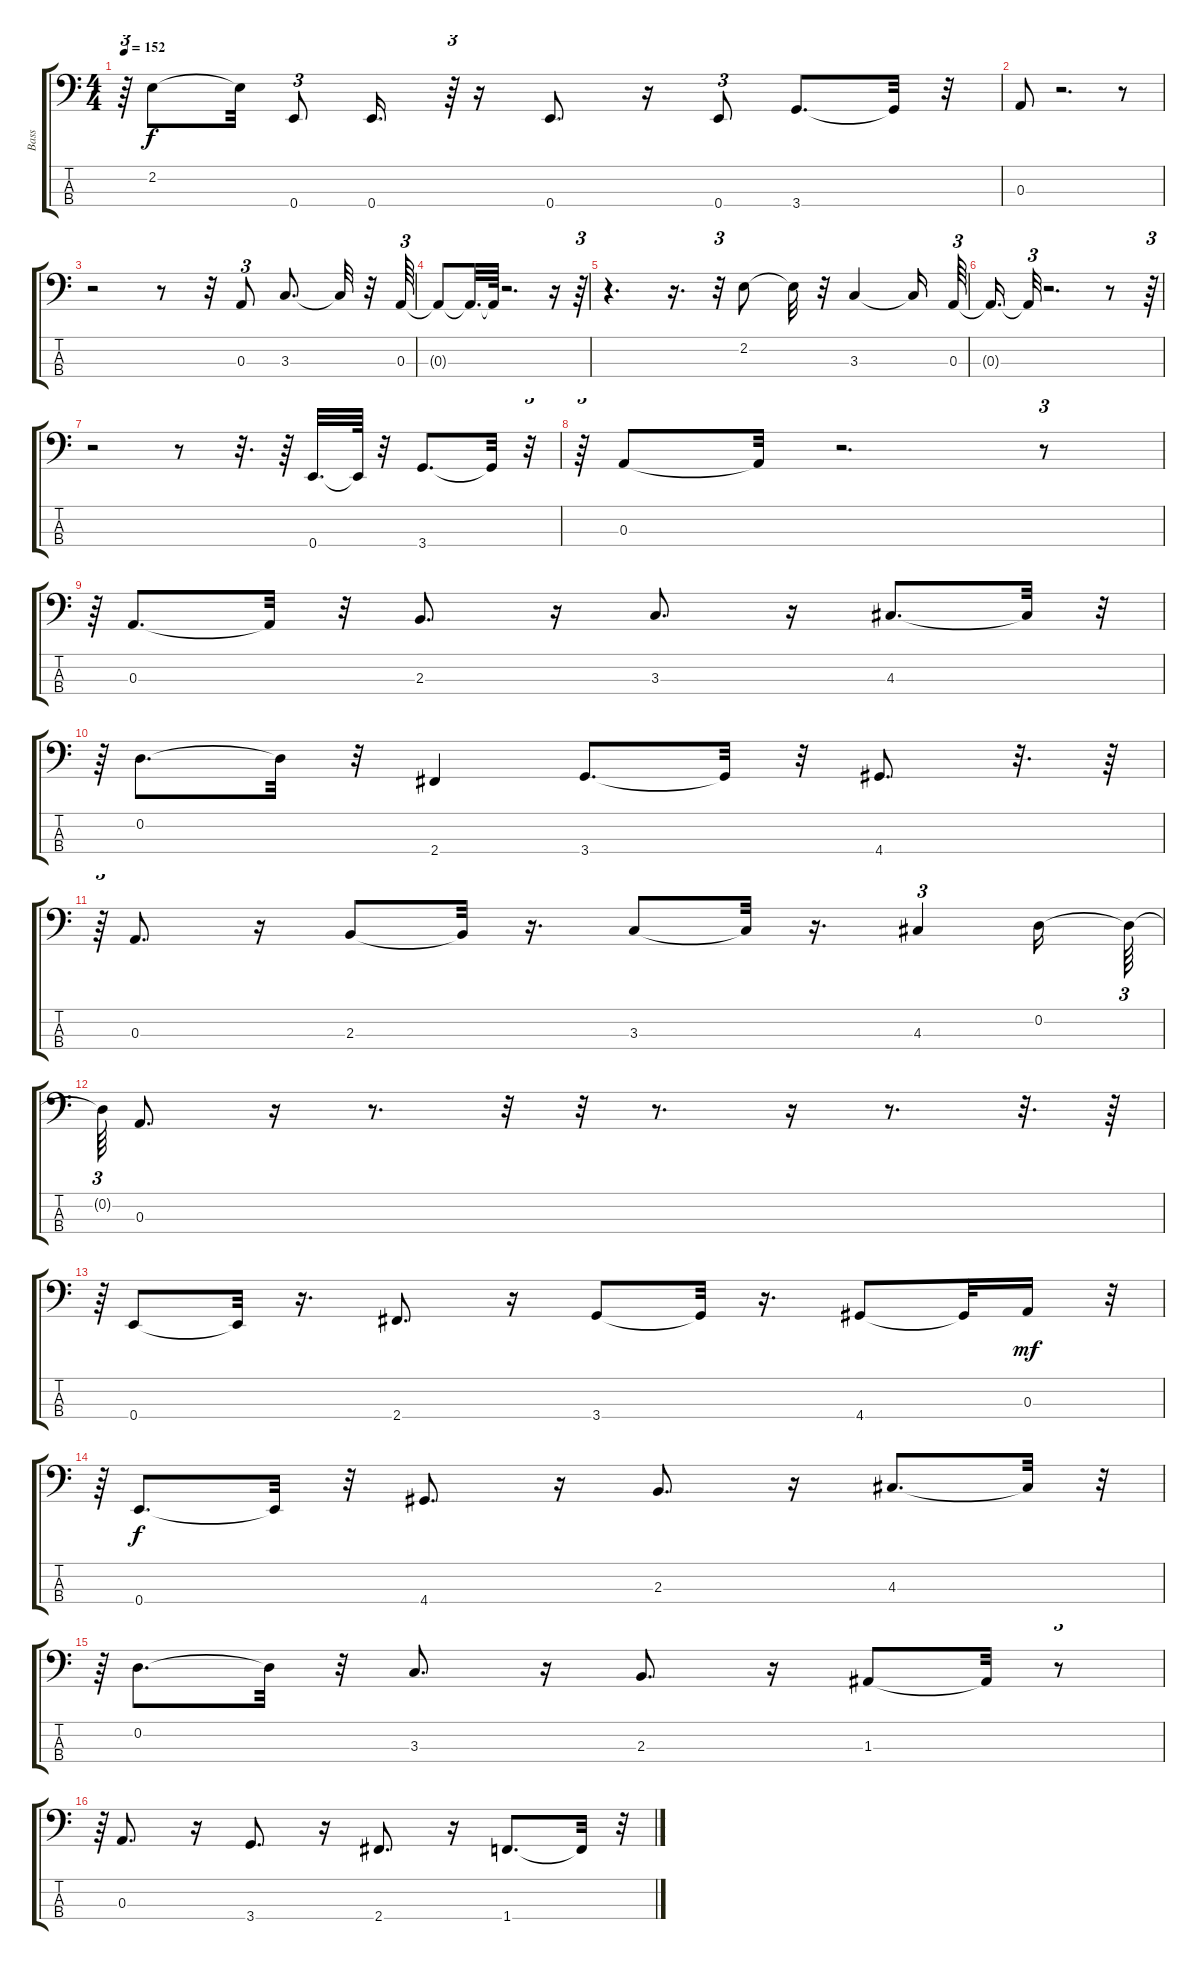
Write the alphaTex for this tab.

\track ("Bass" "Bass") {instrument acousticbass}
\staff {score tabs}
\tuning (G2 D2 A1 E1) {hide}
\ts (4 4)
\tempo 152
\clef f4
\ks c
r.64{tu (3 2) dy f} 2.2.8 2.2{t}.32 0.4.8{tu (3 2)} 0.4.16{d} r.64{tu (3 2)} r.16 0.4.8{d} r.16 0.4.8{tu (3 2)} 3.4.8{d} 3.4{t}.32 r.32 |
0.3.8 r.2{d} r.8 |
r.2 r.8 r.32 0.3.8{tu (3 2)} 3.3.8{d} 3.3{t}.32 r.32 0.3.64{tu (3 2)} |
0.3{t}.8 0.3{t}.32{d} 0.3{t}.64 r.2{d} r.16 r.64{tu (3 2)} |
r.4{d} r.16{d} r.32{tu (3 2)} 2.2.8 2.2{t}.32 r.32 3.3.4 3.3{t}.16 0.3.64{tu (3 2)} |
0.3{t}.16{d} 0.3{t}.32{tu (3 2)} r.2{d} r.8 r.64{tu (3 2)} |
r.2 r.8 r.32{d} r.64 0.4.32{d} 0.4{t}.64 r.32 3.4.8{d} 3.4{t}.32 r.32{tu (3 2)} |
r.64{tu (3 2)} 0.3.8 0.3{t}.32 r.2{d} r.8{tu (3 2)} |
r.64{tu (3 2)} 0.3.8{d} 0.3{t}.32 r.32 2.3.8{d} r.16 3.3.8{d} r.16 4.3.8{d} 4.3{t}.32 r.32{tu (3 2)} |
r.64{tu (3 2)} 0.2.8{d} 0.2{t}.32 r.32 2.4.4 3.4.8{d} 3.4{t}.32 r.32 4.4.8{d} r.32{d} r.64 |
r.64{tu (3 2)} 0.3.8{d} r.16 2.3.8 2.3{t}.32 r.16{d} 3.3.8 3.3{t}.32 r.16{d} 4.3.4{tu (3 2)} 0.2.16 0.2{t}.64{tu (3 2)} |
0.2{t}.64{tu (3 2)} 0.3.8{d} r.16 r.8{d} r.32 r.32 r.8{d} r.16 r.8{d} r.32{d} r.64 |
r.64{tu (3 2)} 0.4.8 0.4{t}.32 r.16{d} 2.4.8{d} r.16 3.4.8 3.4{t}.32 r.16{d} 4.4.8 4.4{t}.32 0.3.16{dy mf} r.32{tu (3 2)} |
r.64{tu (3 2)} 0.4.8{d dy f} 0.4{t}.32 r.32 4.4.8{d} r.16 2.3.8{d} r.16 4.3.8{d} 4.3{t}.32 r.32{tu (3 2)} |
r.64{tu (3 2)} 0.2.8{d} 0.2{t}.32 r.32 3.3.8{d} r.16 2.3.8{d} r.16 1.3.8 1.3{t}.32 r.8{tu (3 2)} |
r.64{tu (3 2)} 0.3.8{d} r.16 3.4.8{d} r.16 2.4.8{d} r.16 1.4.8{d} 1.4{t}.32 r.32{tu (3 2)}
